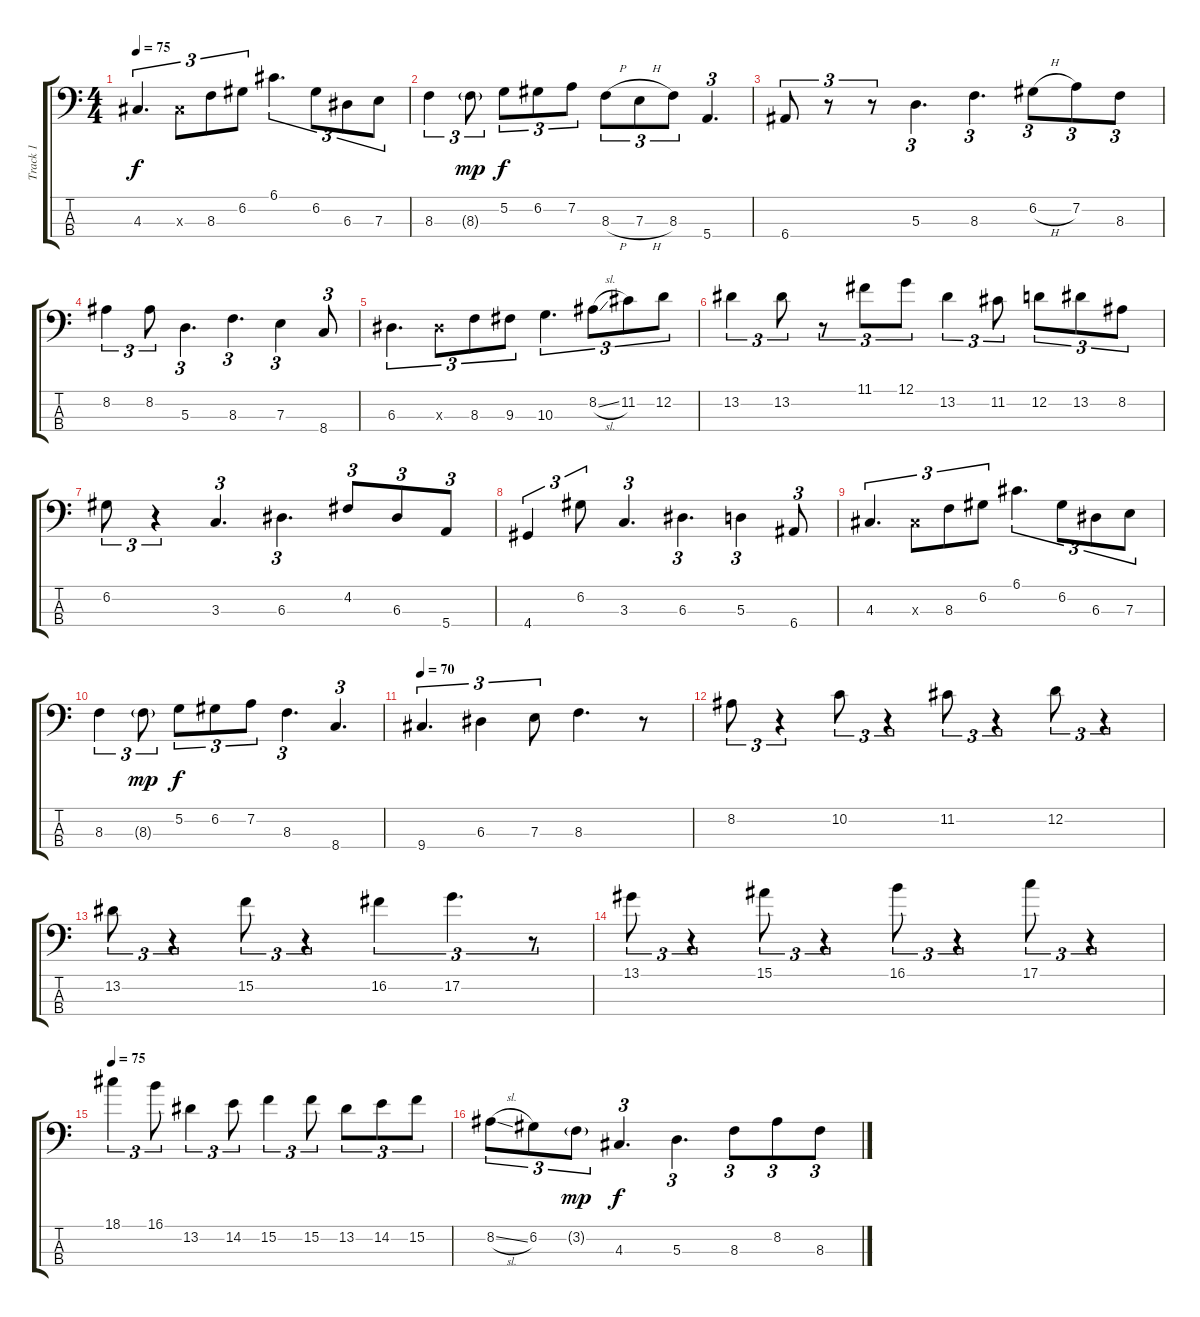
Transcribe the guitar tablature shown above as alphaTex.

\track ("Track 1" "Track 1") {instrument electricbassfinger}
\staff {score tabs}
\tuning (G2 D2 A1 E1) {hide}
\ts (4 4)
\tempo 75
\clef f4
\ks c
4.3.4{d tu (3 2) dy f} 4.3{x}.8{tu (3 2)} 8.3.8{tu (3 2)} 6.2.8{tu (3 2)} 6.1.4{d tu (3 2)} 6.2.8{tu (3 2)} 6.3.8{tu (3 2)} 7.3.8{tu (3 2)} |
8.3.4{tu (3 2)} 8.3{g}.8{tu (3 2) dy mp} 5.2.8{tu (3 2) dy f} 6.2.8{tu (3 2)} 7.2.8{tu (3 2)} 8.3{h}.8{tu (3 2)} 7.3{h}.8{tu (3 2)} 8.3.8{tu (3 2)} 5.4.4{d tu (3 2)} |
6.4.8{tu (3 2)} r.8{tu (3 2)} r.8{tu (3 2)} 5.3.4{d tu (3 2)} 8.3.4{d tu (3 2)} 6.2{h}.8{tu (3 2)} 7.2.8{tu (3 2)} 8.3.8{tu (3 2)} |
8.2.4{tu (3 2)} 8.2.8{tu (3 2)} 5.3.4{d tu (3 2)} 8.3.4{d tu (3 2)} 7.3.4{tu (3 2)} 8.4.8{tu (3 2)} |
6.3.4{d tu (3 2)} 6.3{x}.8{tu (3 2)} 8.3.8{tu (3 2)} 9.3.8{tu (3 2)} 10.3.4{d tu (3 2)} 8.2{sl}.8{tu (3 2)} 11.2.8{tu (3 2)} 12.2.8{tu (3 2)} |
13.2.4{tu (3 2)} 13.2.8{tu (3 2)} r.8{tu (3 2)} 11.1.8{tu (3 2)} 12.1.8{tu (3 2)} 13.2.4{tu (3 2)} 11.2.8{tu (3 2)} 12.2.8{tu (3 2)} 13.2.8{tu (3 2)} 8.2.8{tu (3 2)} |
6.2.8{tu (3 2)} r.4{tu (3 2)} 3.3.4{d tu (3 2)} 6.3.4{d tu (3 2)} 4.2.8{tu (3 2)} 6.3.8{tu (3 2)} 5.4.8{tu (3 2)} |
4.4.4{tu (3 2)} 6.2.8{tu (3 2)} 3.3.4{d tu (3 2)} 6.3.4{d tu (3 2)} 5.3.4{tu (3 2)} 6.4.8{tu (3 2)} |
4.3.4{d tu (3 2)} 4.3{x}.8{tu (3 2)} 8.3.8{tu (3 2)} 6.2.8{tu (3 2)} 6.1.4{d tu (3 2)} 6.2.8{tu (3 2)} 6.3.8{tu (3 2)} 7.3.8{tu (3 2)} |
8.3.4{tu (3 2)} 8.3{g}.8{tu (3 2) dy mp} 5.2.8{tu (3 2) dy f} 6.2.8{tu (3 2)} 7.2.8{tu (3 2)} 8.3.4{d tu (3 2)} 8.4.4{d tu (3 2)} |
\tempo 70
9.4.4{d tu (3 2)} 6.3.4{tu (3 2)} 7.3.8{tu (3 2)} 8.3.4{d} r.8 |
8.2.8{tu (3 2)} r.4{tu (3 2)} 10.2.8{tu (3 2)} r.4{tu (3 2)} 11.2.8{tu (3 2)} r.4{tu (3 2)} 12.2.8{tu (3 2)} r.4{tu (3 2)} |
13.2.8{tu (3 2)} r.4{tu (3 2)} 15.2.8{tu (3 2)} r.4{tu (3 2)} 16.2.4{tu (3 2)} 17.2.4{d tu (3 2)} r.8{tu (3 2)} |
13.1.8{tu (3 2)} r.4{tu (3 2)} 15.1.8{tu (3 2)} r.4{tu (3 2)} 16.1.8{tu (3 2)} r.4{tu (3 2)} 17.1.8{tu (3 2)} r.4{tu (3 2)} |
\tempo 75
18.1.4{tu (3 2)} 16.1.8{tu (3 2)} 13.2.4{tu (3 2)} 14.2.8{tu (3 2)} 15.2.4{tu (3 2)} 15.2.8{tu (3 2)} 13.2.8{tu (3 2)} 14.2.8{tu (3 2)} 15.2.8{tu (3 2)} |
8.2{sl}.8{tu (3 2)} 6.2.8{tu (3 2)} 3.2{g}.8{tu (3 2) dy mp} 4.3.4{d tu (3 2) dy f} 5.3.4{d tu (3 2)} 8.3.8{tu (3 2)} 8.2.8{tu (3 2)} 8.3.8{tu (3 2)}
